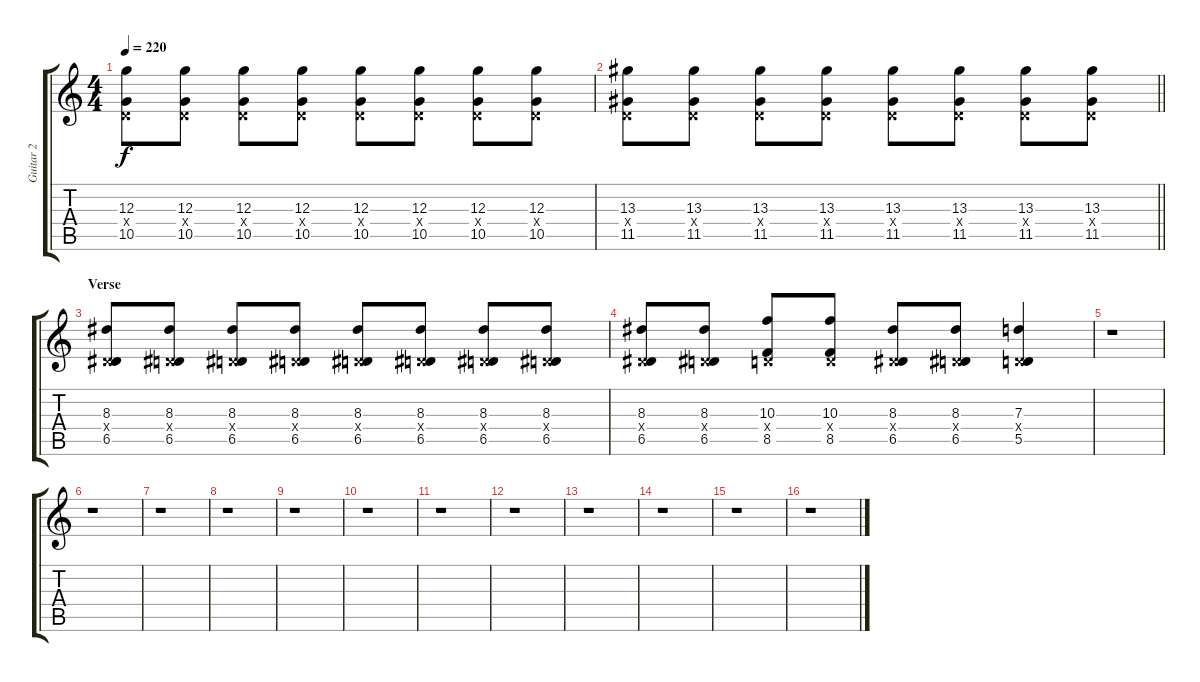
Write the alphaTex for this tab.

\track ("Guitar 2" "Guitar 2") {instrument distortionguitar}
\staff {score tabs}
\tuning (E4 B3 G3 D3 A2 D2) {hide}
\ts (4 4)
\tempo 220
\clef g2
\ks c
(12.3 0.4{x} 10.5).8{dy f} (12.3 0.4{x} 10.5).8 (12.3 0.4{x} 10.5).8 (12.3 0.4{x} 10.5).8 (12.3 0.4{x} 10.5).8 (12.3 0.4{x} 10.5).8 (12.3 0.4{x} 10.5).8 (12.3 0.4{x} 10.5).8 |
\barLineRight lightlight
(13.3 0.4{x} 11.5).8 (13.3 0.4{x} 11.5).8 (13.3 0.4{x} 11.5).8 (13.3 0.4{x} 11.5).8 (13.3 0.4{x} 11.5).8 (13.3 0.4{x} 11.5).8 (13.3 0.4{x} 11.5).8 (13.3 0.4{x} 11.5).8 |
\section ("" "Verse")
(8.3 0.4{x} 6.5).8 (8.3 0.4{x} 6.5).8 (8.3 0.4{x} 6.5).8 (8.3 0.4{x} 6.5).8 (8.3 0.4{x} 6.5).8 (8.3 0.4{x} 6.5).8 (8.3 0.4{x} 6.5).8 (8.3 0.4{x} 6.5).8 |
(8.3 0.4{x} 6.5).8 (8.3 0.4{x} 6.5).8 (10.3 0.4{x} 8.5).8 (10.3 0.4{x} 8.5).8 (8.3 0.4{x} 6.5).8 (8.3 0.4{x} 6.5).8 (7.3 0.4{x} 5.5).4 |
r.1 |
r.1 |
r.1 |
r.1 |
r.1 |
r.1 |
r.1 |
r.1 |
r.1 |
r.1 |
r.1 |
r.1
